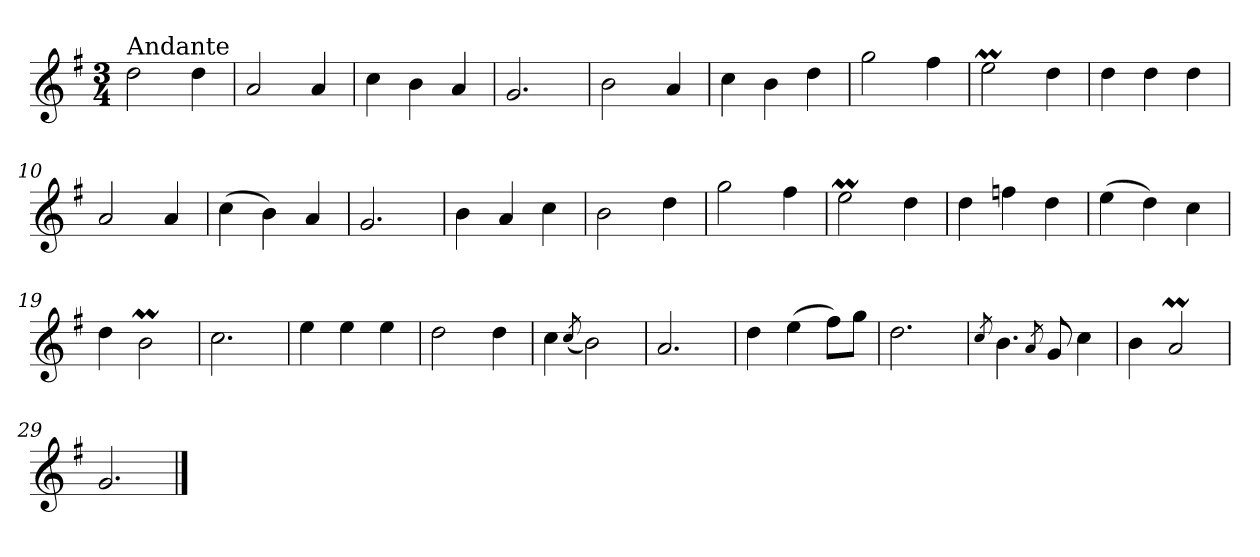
**kern
*part1
*staff1
*clefG2
*k[f#]
*G:
*M3/4
=1
!LO:TX:a:t=Andante
2dd\
4dd\
=2
2a/
4a/
=3
4cc\
4b\
4a/
=4
2.g/
=5
2b\
4a/
=6
4cc\
4b\
4dd\
=7
2gg\
4ff#\
=8
2eeM\
4dd\
!!LO:LB:g=z
=9
4dd\
4dd\
4dd\
=10
2a/
4a/
=11
(>4cc\
4b\)
4a/
=12
2.g/
=13
4b\
4a/
4cc\
=14
2b\
4dd\
=15
2gg\
4ff#\
=16
2eeM\
4dd\
!!LO:LB:g=z
=17
4dd\
4ffn\
4dd\
=18
(>4ee\
4dd\)
4cc\
=19
4dd\
2bm\
=20
2.cc\
=21
4ee\
4ee\
4ee\
=22
2dd\
4dd\
=23
4cc\
(<8qcc/
2b\)
=24
2.a/
=25
4dd\
(>4ee\
8ff#\L)
8gg\J
!!LO:LB:g=z
=26
2.dd\
=27
8qcc/
4.b\
8qa/
8g/
4cc\
=28
4b\
2aM/
=29
2.g/
==
*-
